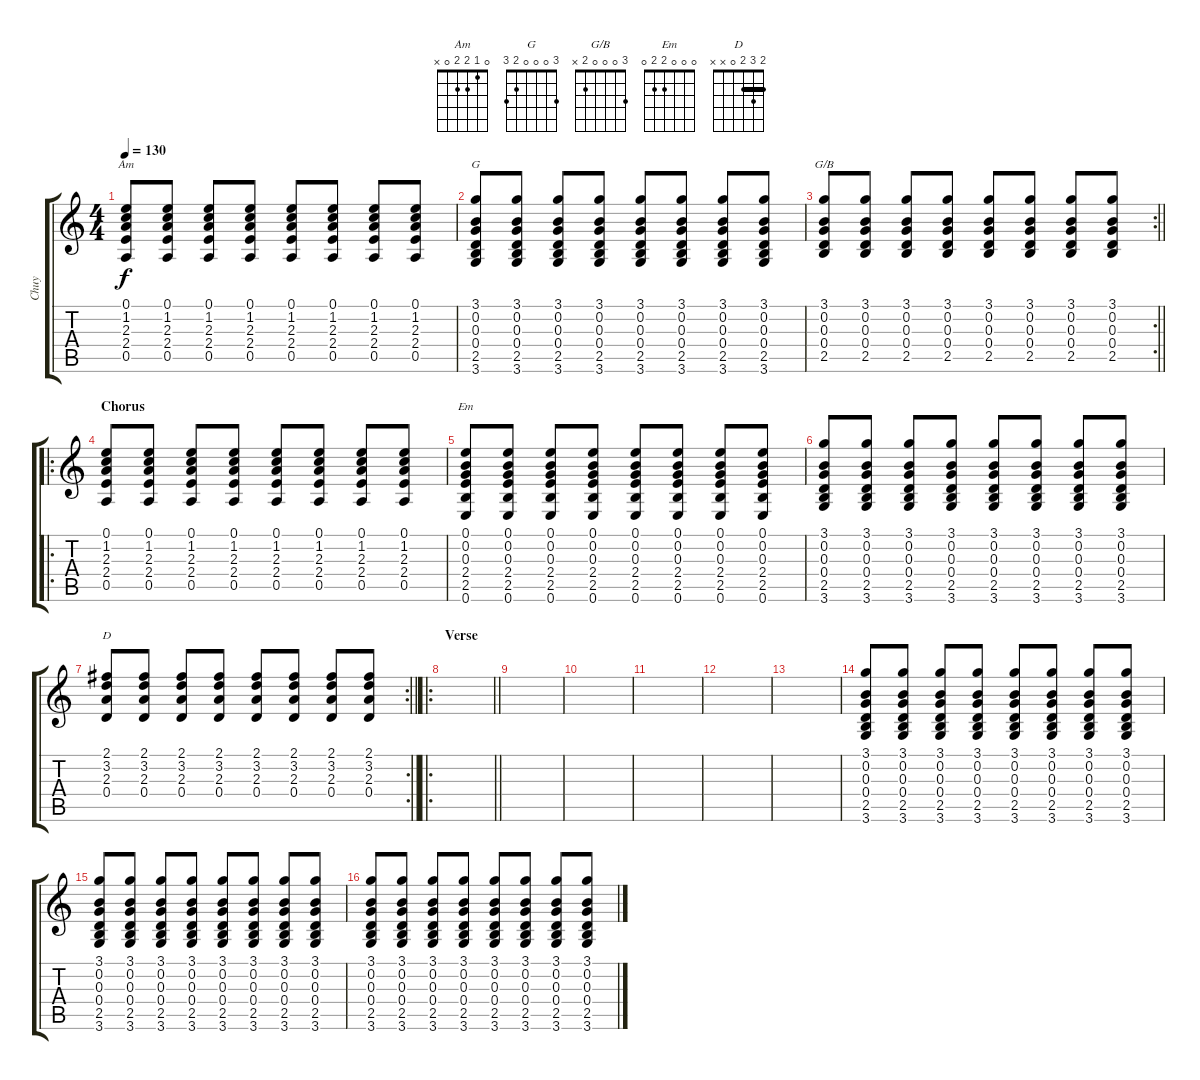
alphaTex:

\track ("Chuy" "Chuy") {instrument acousticguitarnylon}
\staff {score tabs}
\tuning (E4 B3 G3 D3 A2 E2) {hide}
\chord ("Am" 0 1 2 2 0 x)
\chord ("G" 3 0 0 0 2 3)
\chord ("G/B" 3 0 0 0 2 x)
\chord ("Em" 0 0 0 2 2 0)
\chord ("D" 2 3 2 0 x x) {barre 2}
\ts (4 4)
\tempo 130
\clef g2
\ks c
(0.1 1.2 2.3 2.4 0.5).8{ch "Am" dy f} (0.1 1.2 2.3 2.4 0.5).8 (0.1 1.2 2.3 2.4 0.5).8 (0.1 1.2 2.3 2.4 0.5).8 (0.1 1.2 2.3 2.4 0.5).8 (0.1 1.2 2.3 2.4 0.5).8 (0.1 1.2 2.3 2.4 0.5).8 (0.1 1.2 2.3 2.4 0.5).8 |
(3.1 0.2 0.3 0.4 2.5 3.6).8{ch "G"} (3.1 0.2 0.3 0.4 2.5 3.6).8 (3.1 0.2 0.3 0.4 2.5 3.6).8 (3.1 0.2 0.3 0.4 2.5 3.6).8 (3.1 0.2 0.3 0.4 2.5 3.6).8 (3.1 0.2 0.3 0.4 2.5 3.6).8 (3.1 0.2 0.3 0.4 2.5 3.6).8 (3.1 0.2 0.3 0.4 2.5 3.6).8 |
\rc 2
\barLineRight lightlight
(3.1 0.2 0.3 0.4 2.5).8{ch "G/B"} (3.1 0.2 0.3 0.4 2.5).8 (3.1 0.2 0.3 0.4 2.5).8 (3.1 0.2 0.3 0.4 2.5).8 (3.1 0.2 0.3 0.4 2.5).8 (3.1 0.2 0.3 0.4 2.5).8 (3.1 0.2 0.3 0.4 2.5).8 (3.1 0.2 0.3 0.4 2.5).8 |
\ro
\section ("" "Chorus")
(0.1 1.2 2.3 2.4 0.5).8 (0.1 1.2 2.3 2.4 0.5).8 (0.1 1.2 2.3 2.4 0.5).8 (0.1 1.2 2.3 2.4 0.5).8 (0.1 1.2 2.3 2.4 0.5).8 (0.1 1.2 2.3 2.4 0.5).8 (0.1 1.2 2.3 2.4 0.5).8 (0.1 1.2 2.3 2.4 0.5).8 |
(0.1 0.2 0.3 2.4 2.5 0.6).8{ch "Em"} (0.1 0.2 0.3 2.4 2.5 0.6).8 (0.1 0.2 0.3 2.4 2.5 0.6).8 (0.1 0.2 0.3 2.4 2.5 0.6).8 (0.1 0.2 0.3 2.4 2.5 0.6).8 (0.1 0.2 0.3 2.4 2.5 0.6).8 (0.1 0.2 0.3 2.4 2.5 0.6).8 (0.1 0.2 0.3 2.4 2.5 0.6).8 |
(3.1 0.2 0.3 0.4 2.5 3.6).8 (3.1 0.2 0.3 0.4 2.5 3.6).8 (3.1 0.2 0.3 0.4 2.5 3.6).8 (3.1 0.2 0.3 0.4 2.5 3.6).8 (3.1 0.2 0.3 0.4 2.5 3.6).8 (3.1 0.2 0.3 0.4 2.5 3.6).8 (3.1 0.2 0.3 0.4 2.5 3.6).8 (3.1 0.2 0.3 0.4 2.5 3.6).8 |
\rc 2
\barLineRight lightlight
(2.1 3.2 2.3 0.4).8{ch "D"} (2.1 3.2 2.3 0.4).8 (2.1 3.2 2.3 0.4).8 (2.1 3.2 2.3 0.4).8 (2.1 3.2 2.3 0.4).8 (2.1 3.2 2.3 0.4).8 (2.1 3.2 2.3 0.4).8 (2.1 3.2 2.3 0.4).8 |
\ro
\section ("" "Verse")
\barLineRight lightlight
|
|
|
|
|
|
(3.1 0.2 0.3 0.4 2.5 3.6).8 (3.1 0.2 0.3 0.4 2.5 3.6).8 (3.1 0.2 0.3 0.4 2.5 3.6).8 (3.1 0.2 0.3 0.4 2.5 3.6).8 (3.1 0.2 0.3 0.4 2.5 3.6).8 (3.1 0.2 0.3 0.4 2.5 3.6).8 (3.1 0.2 0.3 0.4 2.5 3.6).8 (3.1 0.2 0.3 0.4 2.5 3.6).8 |
(3.1 0.2 0.3 0.4 2.5 3.6).8 (3.1 0.2 0.3 0.4 2.5 3.6).8 (3.1 0.2 0.3 0.4 2.5 3.6).8 (3.1 0.2 0.3 0.4 2.5 3.6).8 (3.1 0.2 0.3 0.4 2.5 3.6).8 (3.1 0.2 0.3 0.4 2.5 3.6).8 (3.1 0.2 0.3 0.4 2.5 3.6).8 (3.1 0.2 0.3 0.4 2.5 3.6).8 |
(3.1 0.2 0.3 0.4 2.5 3.6).8 (3.1 0.2 0.3 0.4 2.5 3.6).8 (3.1 0.2 0.3 0.4 2.5 3.6).8 (3.1 0.2 0.3 0.4 2.5 3.6).8 (3.1 0.2 0.3 0.4 2.5 3.6).8 (3.1 0.2 0.3 0.4 2.5 3.6).8 (3.1 0.2 0.3 0.4 2.5 3.6).8 (3.1 0.2 0.3 0.4 2.5 3.6).8
